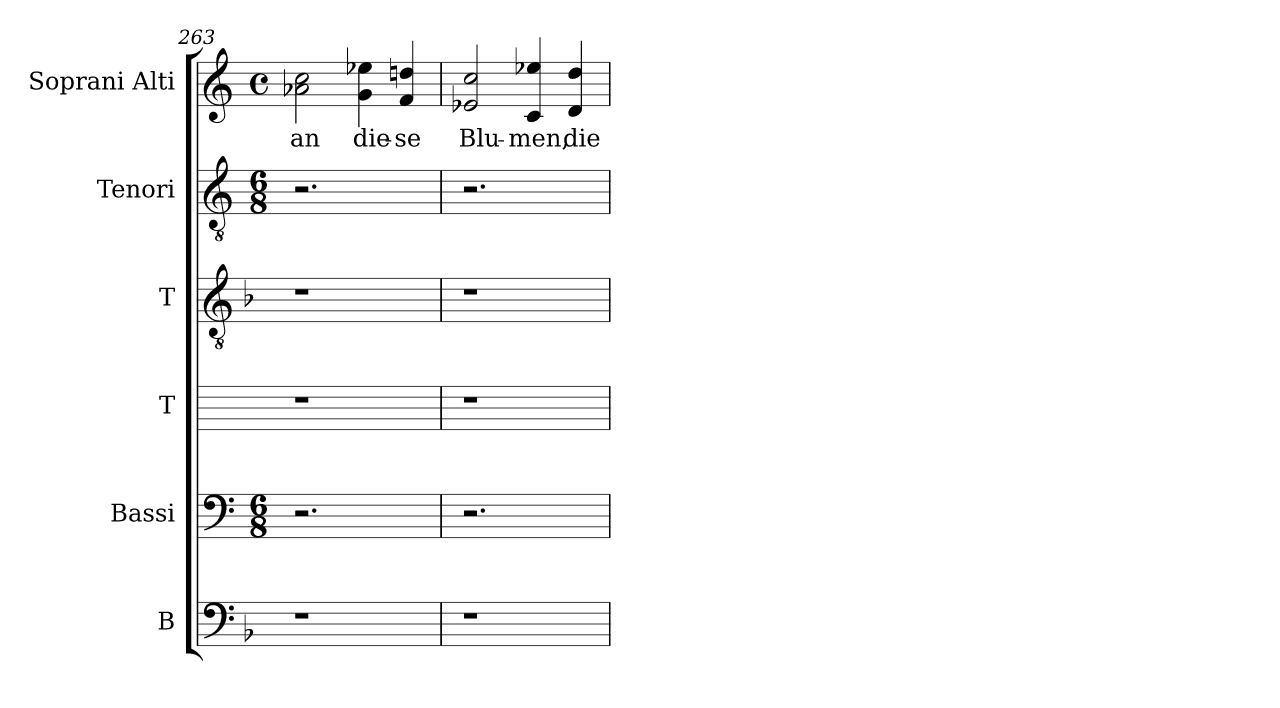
**kern	**kern	**kern	**kern	**kern	**kern	**text
*part6	*part5	*part4	*part3	*part2	*part1	*part1
*staff6	*staff5	*staff4	*staff3	*staff2	*staff1	*staff1
*I"B	*I"Bassi	*I"T	*I"T	*I"Tenori	*I"Soprani  Alti	*
*I'B	*I'B	*I'T	*I'T	*I'T	*I'S  A	*
*clefF4	*clefF4	*	*clefGv2	*clefGv2	*clefG2	*
*k[b-]	*k[]	*	*k[b-]	*k[]	*k[]	*
*F:	*C:	*	*F:	*C:	*C:	*
*	*M6/8	*	*	*M6/8	*M4/4	*
*	*	*	*	*	*met(c)	*
=263	=263	=263	=263	=263	=263	=263
!	!	!	!	!	!	!LO:LY:b:cj
1r	2.r	1r	1r	2.r	2cc\ 2a-X\	an
!	!	!	!	!	!	!LO:LY:b:cj
.	.	.	.	.	4ee-X\ 4g\	die-
!	!	!	!	!	!	!LO:LY:b:cj
.	4ryy	.	.	4ryy	4ddn/ 4f/	-se
=264	=264	=264	=264	=264	=264	=264
!	!	!	!	!	!	!LO:LY:b:cj
1r	2.r	1r	1r	2.r	2cc/ 2e-X/	Blu-
!	!	!	!	!	!	!LO:LY:b:cj
.	.	.	.	.	4ee-X/ 4c/	-men,
!	!	!	!	!	!	!LO:LY:b:cj
.	4ryy	.	.	4ryy	4dd/ 4d/	die
=	=	=	=	=	=	=
*-	*-	*-	*-	*-	*-	*-
